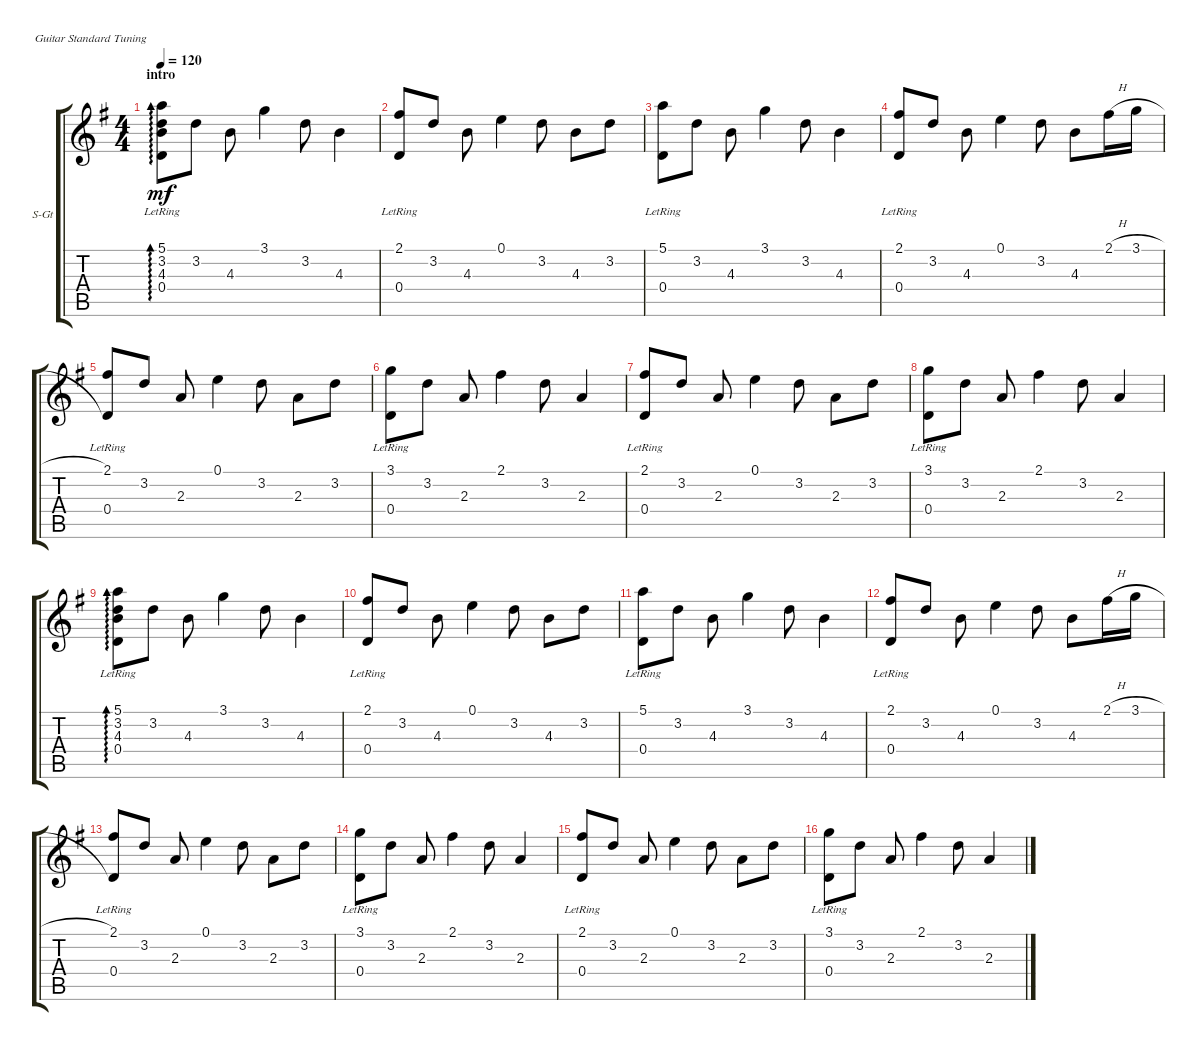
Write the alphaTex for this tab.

\defaultSystemsLayout 4
\bracketExtendMode groupsimilarinstruments
\firstSystemTrackNameOrientation horizontal
\otherSystemsTrackNameOrientation horizontal
\track ("Steel Guitar" "S-Gt") {instrument acousticguitarsteel}
\staff {score tabs}
\tuning (E4 B3 G3 D3 A2 E2)
\ts (4 4)
\section ("" "intro")
\tempo 120
\clef g2
\ks g
(5.1 0.4{lr} 4.3 3.2).8{ad 0 dy mf instrument acousticguitarsteel} 3.2.8 4.3.8 3.1.4 3.2.8 4.3.4 |
(2.1 0.4{lr}).8 3.2.8 4.3.8 0.1.4 3.2.8 4.3.8 3.2.8 |
(5.1 0.4{lr}).8 3.2.8 4.3.8 3.1.4 3.2.8 4.3.4 |
(2.1 0.4{lr}).8 3.2.8 4.3.8 0.1.4 3.2.8 4.3.8 2.1{h}.16 3.1{h}.16 |
(0.4{lr} 2.1).8 3.2.8 2.3.8 0.1.4 3.2.8 2.3.8 3.2.8 |
(0.4{lr} 3.1).8 3.2.8 2.3.8 2.1.4 3.2.8 2.3.4 |
(0.4{lr} 2.1).8 3.2.8 2.3.8 0.1.4 3.2.8 2.3.8 3.2.8 |
(0.4{lr} 3.1).8 3.2.8 2.3.8 2.1.4 3.2.8 2.3.4 |
(5.1 0.4{lr} 4.3 3.2).8{ad 0} 3.2.8 4.3.8 3.1.4 3.2.8 4.3.4 |
(2.1 0.4{lr}).8 3.2.8 4.3.8 0.1.4 3.2.8 4.3.8 3.2.8 |
(5.1 0.4{lr}).8 3.2.8 4.3.8 3.1.4 3.2.8 4.3.4 |
(2.1 0.4{lr}).8 3.2.8 4.3.8 0.1.4 3.2.8 4.3.8 2.1{h}.16 3.1{h}.16 |
(0.4{lr} 2.1).8 3.2.8 2.3.8 0.1.4 3.2.8 2.3.8 3.2.8 |
(0.4{lr} 3.1).8 3.2.8 2.3.8 2.1.4 3.2.8 2.3.4 |
(0.4{lr} 2.1).8 3.2.8 2.3.8 0.1.4 3.2.8 2.3.8 3.2.8 |
(0.4{lr} 3.1).8 3.2.8 2.3.8 2.1.4 3.2.8 2.3.4
